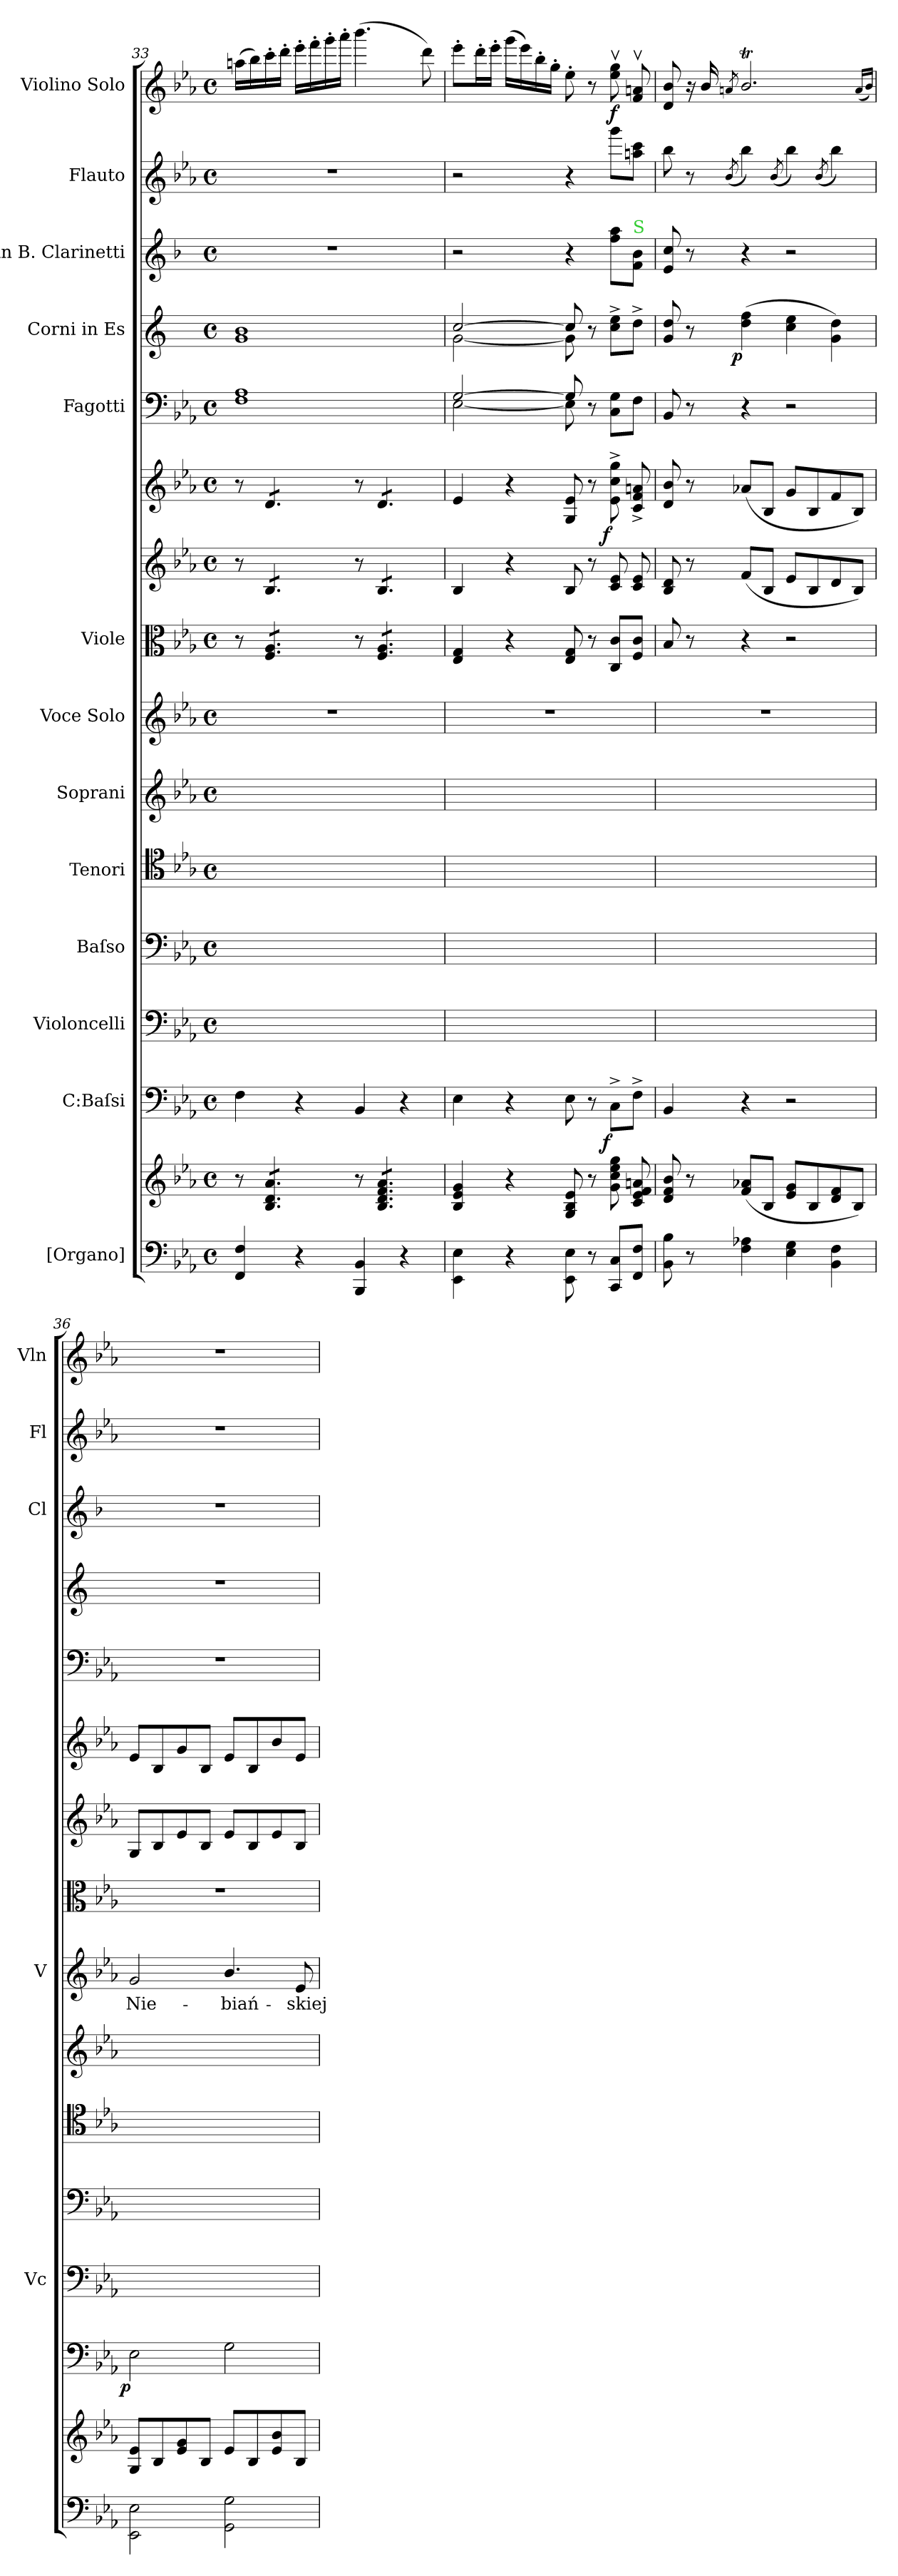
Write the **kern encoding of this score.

**kern	**kern	**kern	**dynam	**kern	**kern	**kern	**kern	**kern	**text	**kern	**kern	**kern	**dynam	**kern	**kern	**dynam	**kern	**kern	**kern	**dynam
*part15	*part15	*part14	*part14	*part13	*part12	*part11	*part10	*part9	*part9	*part8	*part7	*part6	*part6	*part5	*part4	*part4	*part3	*part2	*part1	*part1
*staff16	*staff15	*staff14	*staff14	*staff13	*staff12	*staff11	*staff10	*staff9	*staff9	*staff8	*staff7	*staff6	*staff6	*staff5	*staff4	*staff4	*staff3	*staff2	*staff1	*staff1
*I"[Organo]	*	*I"C:Baſsi	*	*I"Violoncelli	*I"Baſso	*I"Tenori	*I"Soprani	*I"Voce Solo	*	*I"Viole	*	*	*	*I"Fagotti	*I"Corni in Es	*	*I"in B. Clarinetti	*I"Flauto	*I"Violino Solo	*
*	*	*	*	*I'Vc	*	*	*	*I'V	*	*	*	*	*	*	*	*	*I'Cl	*I'Fl	*I'Vln	*
*clefF4	*clefG2	*clefF4	*	*clefF4	*clefF4	*clefC4	*clefG2	*clefG2	*	*clefC3	*clefG2	*clefG2	*	*clefF4	*clefG2	*	*clefG2	*clefG2	*clefG2	*
*	*	*	*	*	*	*	*	*	*	*	*	*	*	*	*ITrd5c9	*	*ITrd1c2	*	*	*
*k[b-e-a-]	*k[b-e-a-]	*k[b-e-a-]	*	*k[b-e-a-]	*k[b-e-a-]	*k[b-e-a-]	*k[b-e-a-]	*k[b-e-a-]	*	*k[b-e-a-]	*k[b-e-a-]	*k[b-e-a-]	*	*k[b-e-a-]	*k[b-e-a-]	*	*k[b-e-a-]	*k[b-e-a-]	*k[b-e-a-]	*
*M4/4	*M4/4	*M4/4	*	*M4/4	*M4/4	*M4/4	*M4/4	*M4/4	*	*M4/4	*M4/4	*M4/4	*	*M4/4	*M4/4	*	*M4/4	*M4/4	*M4/4	*
*met(c)	*met(c)	*met(c)	*	*met(c)	*met(c)	*met(c)	*met(c)	*met(c)	*	*met(c)	*met(c)	*met(c)	*	*met(c)	*met(c)	*	*met(c)	*met(c)	*met(c)	*
=33	=33	=33	=33	=33	=33	=33	=33	=33	=33	=33	=33	=33	=33	=33	=33	=33	=33	=33	=33	=33
4FF/ 4F/	8r	4F\	.	4F\yy	1ryy	1ryy	1ryy	1r	.	8r	8r	8r	.	1F 1A-	1B- 1d	.	1r	1r	(16aan\LL	.
.	.	.	.	.	.	.	.	.	.	.	.	.	.	.	.	.	.	.	16bb-\)	.
*	*tremolo	*	*	*	*	*	*	*	*	*	*	*	*	*	*	*	*	*	*	*
*	*	*	*	*	*	*	*	*	*	*tremolo	*	*	*	*	*	*	*	*	*	*
*	*	*	*	*	*	*	*	*	*	*	*tremolo	*	*	*	*	*	*	*	*	*
*	*	*	*	*	*	*	*	*	*	*	*	*tremolo	*	*	*	*	*	*	*	*
.	8B-/ 8d/ 8a-/L	.	.	.	.	.	.	.	.	8F/ 8A-/L	8B-/L	8d/L	.	.	.	.	.	.	16ccc'\	.
.	.	.	.	.	.	.	.	.	.	.	.	.	.	.	.	.	.	.	16ddd'\JJ	.
4r	8B-/ 8d/ 8a-/	4r	.	4ryy	.	.	.	.	.	8F/ 8A-/	8B-/	8d/	.	.	.	.	.	.	16eee-'\LL	.
.	.	.	.	.	.	.	.	.	.	.	.	.	.	.	.	.	.	.	16fff'\	.
.	8B-/ 8d/ 8a-/J	.	.	.	.	.	.	.	.	8F/ 8A-/J	8B-/J	8d/J	.	.	.	.	.	.	16ggg'\	.
.	.	.	.	.	.	.	.	.	.	.	.	.	.	.	.	.	.	.	16aaa-'\JJ	.
4BBB-/ 4BB-/	8r	4BB-/	.	4BB-/yy	.	.	.	.	.	8r	8r	8r	.	.	.	.	.	.	(4.bbb-\	.
.	8B-/ 8d/ 8f/ 8a-/L	.	.	.	.	.	.	.	.	8F/ 8A-/L	8B-/L	8d/L	.	.	.	.	.	.	.	.
4r	8B-/ 8d/ 8f/ 8a-/	4r	.	4ryy	.	.	.	.	.	8F/ 8A-/	8B-/	8d/	.	.	.	.	.	.	.	.
.	8B-/ 8d/ 8f/ 8a-/J	.	.	.	.	.	.	.	.	8F/ 8A-/J	8B-/J	8d/J	.	.	.	.	.	.	8ddd\)	.
*	*	*	*	*	*	*	*	*	*	*	*	*Xtremolo	*	*	*	*	*	*	*	*
*	*	*	*	*	*	*	*	*	*	*	*Xtremolo	*	*	*	*	*	*	*	*	*
*	*	*	*	*	*	*	*	*	*	*Xtremolo	*	*	*	*	*	*	*	*	*	*
*	*Xtremolo	*	*	*	*	*	*	*	*	*	*	*	*	*	*	*	*	*	*	*
=34	=34	=34	=34	=34	=34	=34	=34	=34	=34	=34	=34	=34	=34	=34	=34	=34	=34	=34	=34	=34
*	*	*	*	*	*	*	*	*	*	*	*	*	*	*^	*^	*	*	*	*	*
4EE-\ 4E-\	4B-/ 4e-/ 4g/	4E-\	.	4E-\yy	1ryy	1ryy	1ryy	1r	.	4E-/ 4G/	4B-/	4e-/	.	[2G/	[2E-\	[2e-/	[2B-\	.	2r	2r	8eee-'\L	.
.	.	.	.	.	.	.	.	.	.	.	.	.	.	.	.	.	.	.	.	.	16ddd'\L	.
.	.	.	.	.	.	.	.	.	.	.	.	.	.	.	.	.	.	.	.	.	16eee-'\JJ	.
4r	4r	4r	.	4ryy	.	.	.	.	.	4r	4r	4r	.	.	.	.	.	.	.	.	(16ggg\LL	.
.	.	.	.	.	.	.	.	.	.	.	.	.	.	.	.	.	.	.	.	.	16eee-\)	.
.	.	.	.	.	.	.	.	.	.	.	.	.	.	.	.	.	.	.	.	.	16bb-'\	.
.	.	.	.	.	.	.	.	.	.	.	.	.	.	.	.	.	.	.	.	.	16gg'\JJ	.
8EE-\ 8E-\	8G/ 8B-/ 8e-/	8E-\	.	8E-\yy	.	.	.	.	.	8E-/ 8G/	8B-/	8G/ 8e-/	.	8G/]	8E-\]	8e-/]	8B-\]	.	4r	4r	8ee-'\	.
8r	8r	8r	.	8ryy	.	.	.	.	.	8r	8r	8r	.	8r	8ryy	8r	8ryy	.	.	.	8r	.
!	!	!	!LO:DY:b:rj	!	!	!	!	!	!	!	!	!	!LO:DY:rj	!	!	!	!	!	!	!	!	!
8CC/ 8C/L	8g\ 8cc\ 8ee-\ 8gg\	8C^\L	f	8C^>\Lyy	.	.	.	.	.	8C/ 8c/L	8c/ 8e-/	8e-^<\ 8cc^<\ 8gg^<\	f	8C\ 8G\L	4ryy	8e-^\ 8g^\L	4ryy	.	8ee-\ 8gg\L	8ggg\L	8ee-v<\ 8ggv<\	f
!	!	!	!	!	!	!	!	!	!	!	!	!	!	!	!	!	!	!	!LO:TX:a:color=limegreen:t=S	!	!	!
8FF/ 8F/J	8c/ 8e-/ 8f/ 8an/	8F^\J	.	8F^>\Jyy	.	.	.	.	.	8F/ 8c/J	8c/ 8e-/	8c^</ 8f^</ 8an^</	.	8F\J	.	8f^\J	.	.	8e-\ 8a-\J	8aan\ 8ccc\J	8fv/ 8anv/	.
*	*	*	*	*	*	*	*	*	*	*	*	*	*	*v	*v	*	*	*	*	*	*	*
*	*	*	*	*	*	*	*	*	*	*	*	*	*	*	*v	*v	*	*	*	*	*
=35	=35	=35	=35	=35	=35	=35	=35	=35	=35	=35	=35	=35	=35	=35	=35	=35	=35	=35	=35	=35
8BB-\ 8B-\	8d/ 8f/ 8b-/	4BB-/	.	4BB-/yy	1ryy	1ryy	1ryy	1r	.	8B-/	8B-/ 8d/	8d/ 8b-/	.	8BB-/	8B-/ 8f/	.	8d/ 8b-/	8bb-\	8d/ 8b-/	.
8r	8r	.	.	.	.	.	.	.	.	8r	8r	8r	.	8r	8r	.	8r	8r	16r	.
.	.	.	.	.	.	.	.	.	.	.	.	.	.	.	.	.	.	.	16b-/	.
.	.	.	.	.	.	.	.	.	.	.	.	.	.	.	.	.	.	(8qb-/	8qan/	.
!	!	!	!	!	!	!	!	!	!	!	!	!	!	!	!	!LO:DY:rj	!	!	!	!
4F\ 4A-X\	(>8f/ 8a-X/L	4r	.	4ryy	.	.	.	.	.	4r	(>8f/L	(>8a-X/L	.	4r	(4f\ 4a-\	p	4r	4bb-\)	2.b-T/	.
.	8B-/J	.	.	.	.	.	.	.	.	.	8B-/J	8B-/J	.	.	.	.	.	.	.	.
.	.	.	.	.	.	.	.	.	.	.	.	.	.	.	.	.	.	(8qb-/	.	.
4E-\ 4G\	8e-/ 8g/L	2r	.	2ryy	.	.	.	.	.	2r	8e-/L	8g/L	.	2r	4e-\ 4g\	.	2r	4bb-\)	.	.
.	8B-/	.	.	.	.	.	.	.	.	.	8B-/	8B-/	.	.	.	.	.	.	.	.
.	.	.	.	.	.	.	.	.	.	.	.	.	.	.	.	.	.	(8qb-/	.	.
4BB-\ 4F\	8d/ 8f/	.	.	.	.	.	.	.	.	.	8d/	8f/	.	.	4B-\ 4f\)	.	.	4bb-\)	.	.
.	8B-/J)	.	.	.	.	.	.	.	.	.	8B-/J)	8B-/J)	.	.	.	.	.	.	.	.
.	.	.	.	.	.	.	.	.	.	.	.	.	.	.	.	.	.	.	(16qqa/LL	.
.	.	.	.	.	.	.	.	.	.	.	.	.	.	.	.	.	.	.	16qqb-/JJ)	.
=36	=36	=36	=36	=36	=36	=36	=36	=36	=36	=36	=36	=36	=36	=36	=36	=36	=36	=36	=36	=36
!	!	!	!LO:DY:b:rj	!	!	!	!	!	!	!	!	!	!	!	!	!	!	!	!	!
2EE-\ 2E-\	8G/ 8e-/L	2E-\	p	2E-\yy	1ryy	1ryy	1ryy	2g/	Nie-	1r	8G/L	8e-/L	.	1r	1r	.	1r	1r	1r	.
.	8B-/	.	.	.	.	.	.	.	.	.	8B-/	8B-/	.	.	.	.	.	.	.	.
.	8e-/ 8g/	.	.	.	.	.	.	.	.	.	8e-/	8g/	.	.	.	.	.	.	.	.
.	8B-/J	.	.	.	.	.	.	.	.	.	8B-/J	8B-/J	.	.	.	.	.	.	.	.
2GG\ 2G\	8e-/L	2G\	.	2G\yy	.	.	.	4.b-/	-biań-	.	8e-/L	8e-/L	.	.	.	.	.	.	.	.
.	8B-/	.	.	.	.	.	.	.	.	.	8B-/	8B-/	.	.	.	.	.	.	.	.
.	8e-/ 8b-/	.	.	.	.	.	.	.	.	.	8e-/	8b-/	.	.	.	.	.	.	.	.
.	8B-/J	.	.	.	.	.	.	8e-/	-skiej	.	8B-/J	8e-/J	.	.	.	.	.	.	.	.
=	=	=	=	=	=	=	=	=	=	=	=	=	=	=	=	=	=	=	=	=
*-	*-	*-	*-	*-	*-	*-	*-	*-	*-	*-	*-	*-	*-	*-	*-	*-	*-	*-	*-	*-
